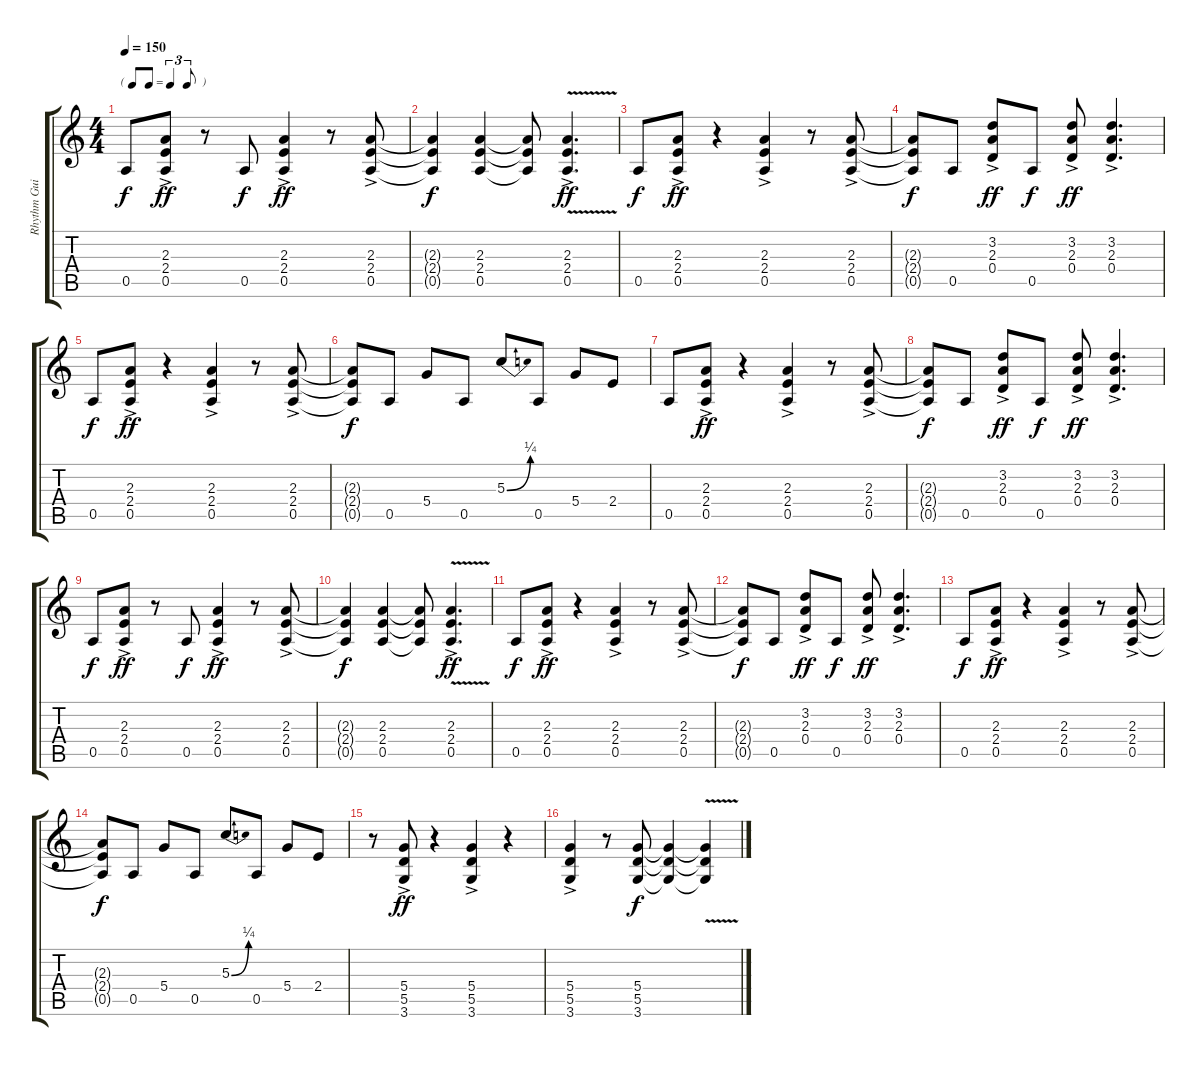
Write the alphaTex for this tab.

\track ("Rhythm Guitar - Billy Gibbons" "Rhythm Gui") {instrument distortionguitar}
\staff {score tabs}
\tuning (E4 B3 G3 D3 A2 E2) {hide}
\ts (4 4)
\tf triplet8th
\tempo 150
\clef g2
\ks c
0.5.8{dy f} (2.3{ac} 2.4{ac} 0.5{ac}).8{dy ff} r.8 0.5.8{dy f} (2.3{ac} 2.4{ac} 0.5{ac}).4{dy ff} r.8 (2.3{ac} 2.4{ac} 0.5{ac}).8 |
(2.3{t} 2.4{t} 0.5{t}).4{dy f} (2.3 2.4 0.5).4 (2.3{t} 2.4{t} 0.5{t}).8 (2.3{v ac} 2.4{v ac} 0.5{v ac}).4{d dy ff} |
0.5.8{dy f} (2.3{ac} 2.4{ac} 0.5{ac}).8{dy ff} r.4 (2.3{ac} 2.4{ac} 0.5{ac}).4 r.8 (2.3{ac} 2.4{ac} 0.5{ac}).8 |
(2.3{t} 2.4{t} 0.5{t}).8{dy f} 0.5.8 (3.2{ac} 2.3{ac} 0.4{ac}).8{dy ff} 0.5.8{dy f} (3.2{ac} 2.3{ac} 0.4{ac}).8{dy ff} (3.2{ac} 2.3{ac} 0.4{ac}).4{d} |
0.5.8{dy f} (2.3{ac} 2.4{ac} 0.5{ac}).8{dy ff} r.4 (2.3{ac} 2.4{ac} 0.5{ac}).4 r.8 (2.3{ac} 2.4{ac} 0.5{ac}).8 |
(2.3{t} 2.4{t} 0.5{t}).8{dy f} 0.5.8 5.4.8 0.5.8 5.3{be (bend 0 0 60 1)}.8 0.5.8 5.4.8 2.4.8 |
0.5.8 (2.3{ac} 2.4{ac} 0.5{ac}).8{dy ff} r.4 (2.3{ac} 2.4{ac} 0.5{ac}).4 r.8 (2.3{ac} 2.4{ac} 0.5{ac}).8 |
(2.3{t} 2.4{t} 0.5{t}).8{dy f} 0.5.8 (3.2{ac} 2.3{ac} 0.4{ac}).8{dy ff} 0.5.8{dy f} (3.2{ac} 2.3{ac} 0.4{ac}).8{dy ff} (3.2{ac} 2.3{ac} 0.4{ac}).4{d} |
0.5.8{dy f} (2.3{ac} 2.4{ac} 0.5{ac}).8{dy ff} r.8 0.5.8{dy f} (2.3{ac} 2.4{ac} 0.5{ac}).4{dy ff} r.8 (2.3{ac} 2.4{ac} 0.5{ac}).8 |
(2.3{t} 2.4{t} 0.5{t}).4{dy f} (2.3 2.4 0.5).4 (2.3{t} 2.4{t} 0.5{t}).8 (2.3{v ac} 2.4{v ac} 0.5{v ac}).4{d dy ff} |
0.5.8{dy f} (2.3{ac} 2.4{ac} 0.5{ac}).8{dy ff} r.4 (2.3{ac} 2.4{ac} 0.5{ac}).4 r.8 (2.3{ac} 2.4{ac} 0.5{ac}).8 |
(2.3{t} 2.4{t} 0.5{t}).8{dy f} 0.5.8 (3.2{ac} 2.3{ac} 0.4{ac}).8{dy ff} 0.5.8{dy f} (3.2{ac} 2.3{ac} 0.4{ac}).8{dy ff} (3.2{ac} 2.3{ac} 0.4{ac}).4{d} |
0.5.8{dy f} (2.3{ac} 2.4{ac} 0.5{ac}).8{dy ff} r.4 (2.3{ac} 2.4{ac} 0.5{ac}).4 r.8 (2.3{ac} 2.4{ac} 0.5{ac}).8 |
(2.3{t} 2.4{t} 0.5{t}).8{dy f} 0.5.8 5.4.8 0.5.8 5.3{be (bend 0 0 60 1)}.8 0.5.8 5.4.8 2.4.8 |
r.8 (5.4{ac} 5.5{ac} 3.6{ac}).8{dy ff} r.4 (5.4{ac} 5.5{ac} 3.6{ac}).4 r.4 |
(5.4{ac} 5.5{ac} 3.6{ac}).4 r.8 (5.4 5.5 3.6).8{dy f} (5.4{t} 5.5{t} 3.6{t}).4 (5.4{v t} 5.5{v t} 3.6{v t}).4
